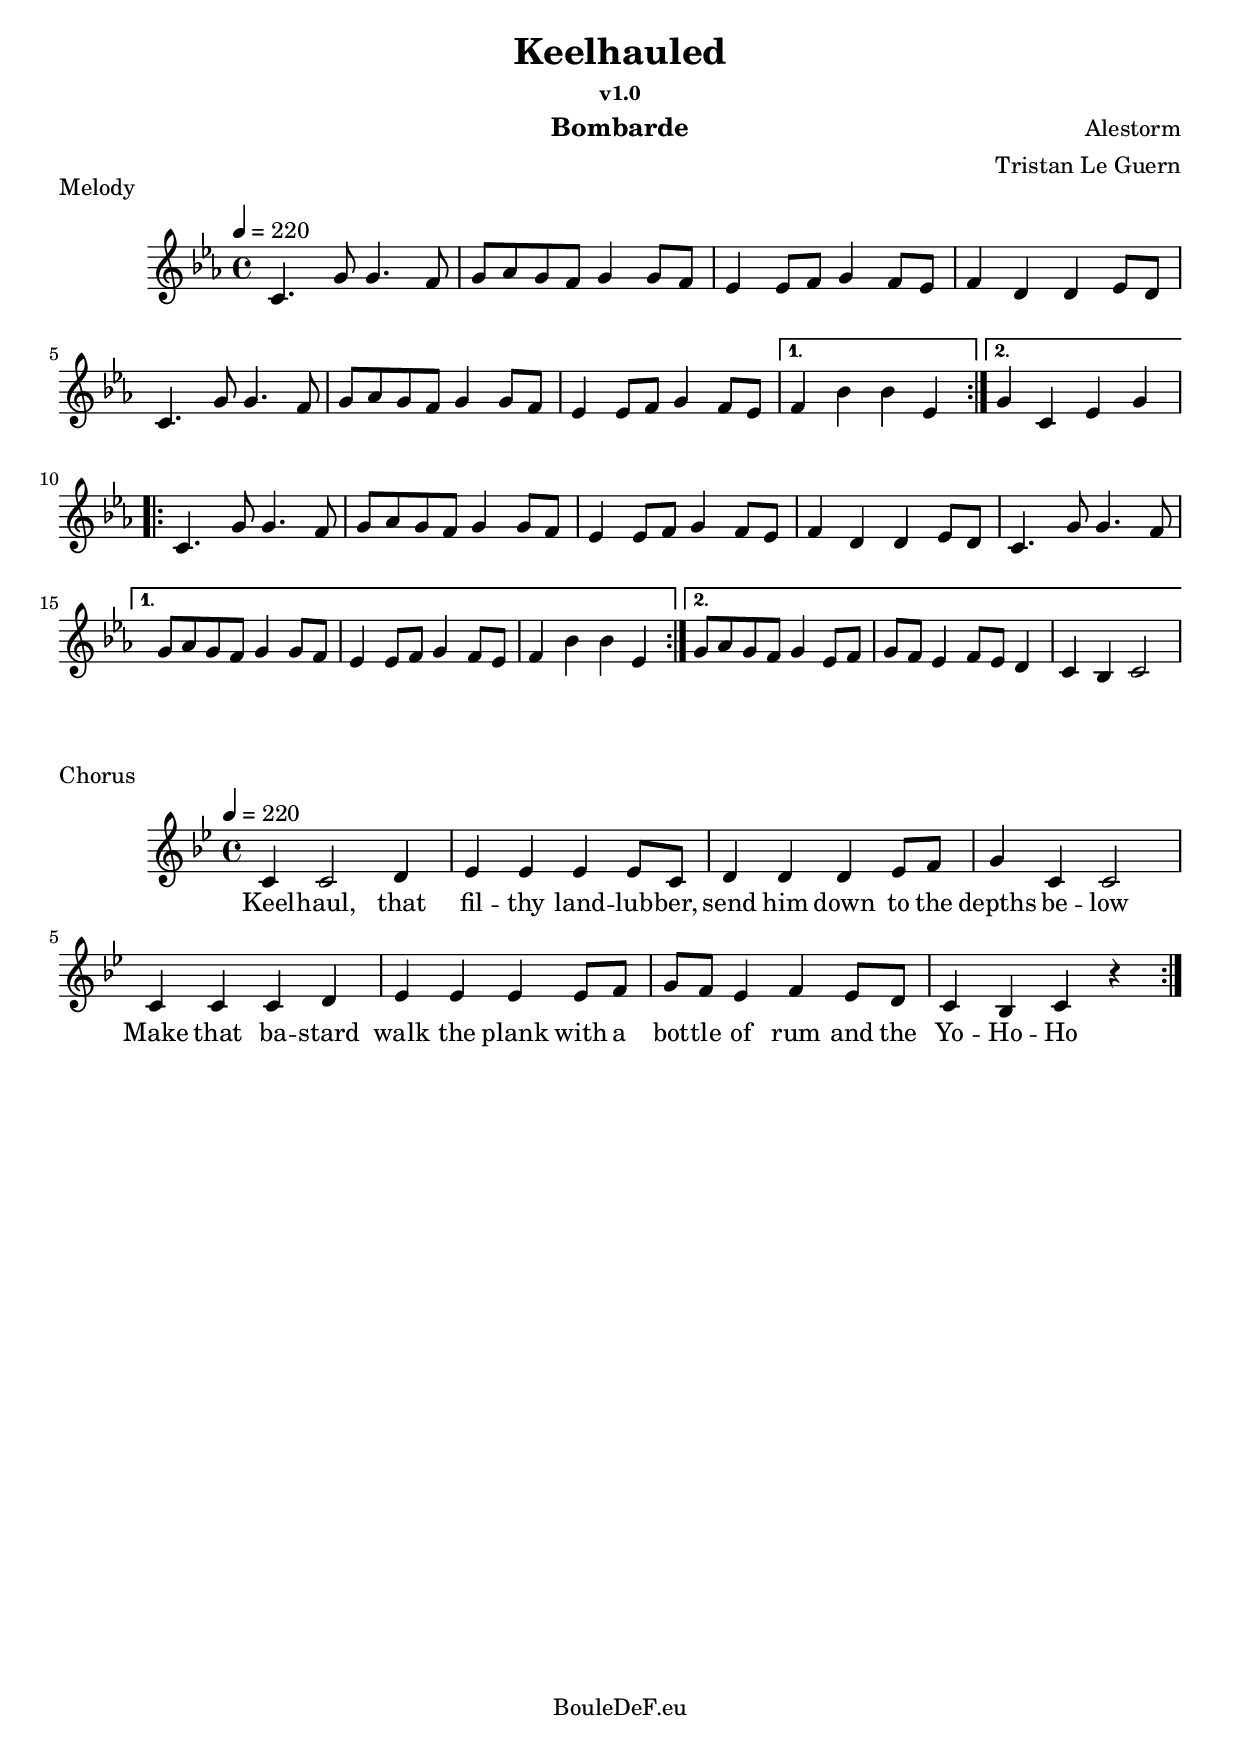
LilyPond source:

\version "2.14.2"
\include "italiano.ly"

\header {
	title = "Keelhauled"
	subsubtitle = "v1.0"
	composer = "Alestorm"
	arranger = "Tristan Le Guern"
	instrument = "Bombarde"
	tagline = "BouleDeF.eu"
}

\score {
	\new Staff \relative si {
		\clef treble
		\key mib \major
		\time 4/4
		\tempo 4 = 220

		\repeat volta 2 {
			do4. sol'8 sol4. fa8
			| sol8 lab sol fa sol4 sol8 fa
			| mib4 mib8 fa sol4 fa8 mib
			| fa4 re re mib8 re

			do4. sol'8 sol4. fa8
			| sol8 lab sol fa sol4 sol8 fa
			| mib4 mib8 fa sol4 fa8 mib
		}
		\alternative {
			{| fa4 sib sib mib,}
			{| sol4 do, mib sol}
		} \break

		\repeat volta 2 {
			do,4. sol'8 sol4. fa8
			| sol8 lab sol fa sol4 sol8 fa
			| mib4 mib8 fa sol4 fa8 mib
			| fa4 re re mib8 re

			do4. sol'8 sol4. fa8
		}
		\alternative {
			{| sol8 lab sol fa sol4 sol8 fa
			 | mib4 mib8 fa sol4 fa8 mib
			 | fa4 sib sib mib,}
			{| sol8 lab sol fa sol4 mib8 fa
			 | sol8 fa mib4 fa8 mib re4
			 | do sib do2 }
		}
	}
	\header {
		piece = "Melody"
	}
}

\score {
	\new Staff \relative si {
		\clef treble
		\key sib \major
		\time 4/4
		\tempo 4 = 220

		\repeat volta 2 {
			do4 do2 re4
			| mib mib mib mib8 do
			| re4 re re mib8 fa
			| sol4 do, do2
			| do4 do do re
			| mib mib mib mib8 fa
			| sol fa mib4 fa mib8 re
			| do4 sib do r
		}
	}
	\addlyrics {
		Keel -- haul, that
		| fil -- thy land -- lub -- ber,
		| send him down to the
		| depths be -- low
		| Make that ba -- stard
		| walk the plank with a
		| bot -- tle of rum and the
		| Yo -- Ho -- Ho
	}
	\header {
		piece = "Chorus"
	}
}